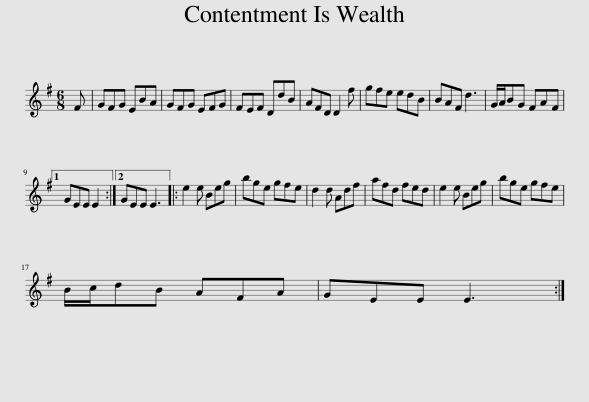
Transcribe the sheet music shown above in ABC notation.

X:1
L:1/8
M:6/8
I:linebreak $
K:Emin
V:1 treble
V:1
 F | GFG EBA | GFG EFG | FEF DdB | AFD D2 f | %5
 gfe edB | BAF d3 | G/A/BG FAF |1$ GEE E2 :|2 GEE E3 |: %10
 e2 e Beg | bge gfe | d2 d Adf | afd fed | e2 e Beg | %15
 bge gfe |$ B/c/dB AFA | GEE E3 :| %18
